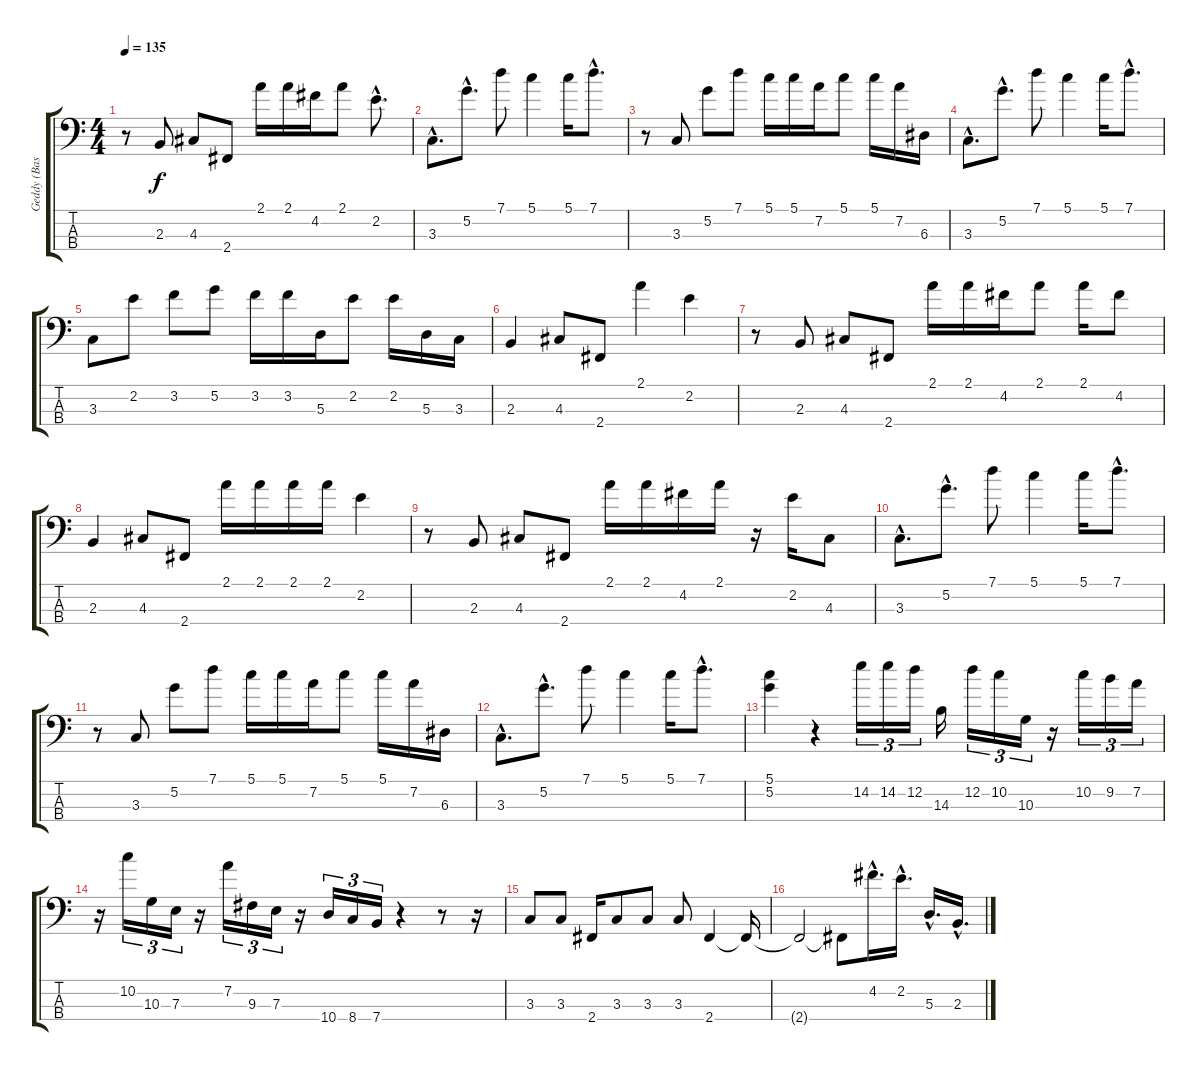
\track ("Geddy (Bass)" "Geddy (Bas") {instrument electricbassfinger}
\staff {score tabs}
\tuning (G3 D3 A1 E1) {hide}
\ts (4 4)
\tempo 135
\clef f4
\ks c
r.8{dy f} 2.3.8 4.3.8 2.4.8 2.1.16 2.1.16 4.2.16 2.1.8 2.2{hac}.8{d} |
3.3{hac}.8{d} 5.2{hac}.8{d} 7.1.8 5.1.4 5.1.16 7.1{hac}.8{d} |
r.8 3.3.8 5.2.8 7.1.8 5.1.16 5.1.16 7.2.16 5.1.8 5.1.16 7.2.16 6.3.16 |
3.3{hac}.8{d} 5.2{hac}.8{d} 7.1.8 5.1.4 5.1.16 7.1{hac}.8{d} |
3.3.8 2.2.8 3.2.8 5.2.8 3.2.16 3.2.16 5.3.16 2.2.8 2.2.16 5.3.16 3.3.16 |
2.3.4 4.3.8 2.4.8 2.1.4 2.2.4 |
r.8 2.3.8 4.3.8 2.4.8 2.1.16 2.1.16 4.2.16 2.1.8 2.1.16 4.2.8 |
2.3.4 4.3.8 2.4.8 2.1.16 2.1.16 2.1.16 2.1.16 2.2.4 |
r.8 2.3.8 4.3.8 2.4.8 2.1.16 2.1.16 4.2.16 2.1.16 r.16 2.2.16 4.3.8 |
3.3{hac}.8{d} 5.2{hac}.8{d} 7.1.8 5.1.4 5.1.16 7.1{hac}.8{d} |
r.8 3.3.8 5.2.8 7.1.8 5.1.16 5.1.16 7.2.16 5.1.8 5.1.16 7.2.16 6.3.16 |
3.3{hac}.8{d} 5.2{hac}.8{d} 7.1.8 5.1.4 5.1.16 7.1{hac}.8{d} |
(5.1 5.2).4 r.4 14.2.16{tu (3 2)} 14.2.16{tu (3 2)} 12.2.16{tu (3 2)} 14.3.16 12.2.16{tu (3 2)} 10.2.16{tu (3 2)} 10.3.16{tu (3 2)} r.16 10.2.16{tu (3 2)} 9.2.16{tu (3 2)} 7.2.16{tu (3 2)} |
r.16 10.2.16{tu (3 2)} 10.3.16{tu (3 2)} 7.3.16{tu (3 2)} r.16 7.2.16{tu (3 2)} 9.3.16{tu (3 2)} 7.3.16{tu (3 2)} r.16 10.4.16{tu (3 2)} 8.4.16{tu (3 2)} 7.4.16{tu (3 2)} r.4 r.8 r.16 |
3.3.8 3.3.8 2.4.16 3.3.8 3.3.8 3.3.8 2.4.4 2.4{t}.16 |
2.4{t}.2 2.4{t}.8 4.2{hac}.16{d} 2.2{hac}.16{d} 5.3{hac}.16{d} 2.3{hac}.16{d}
